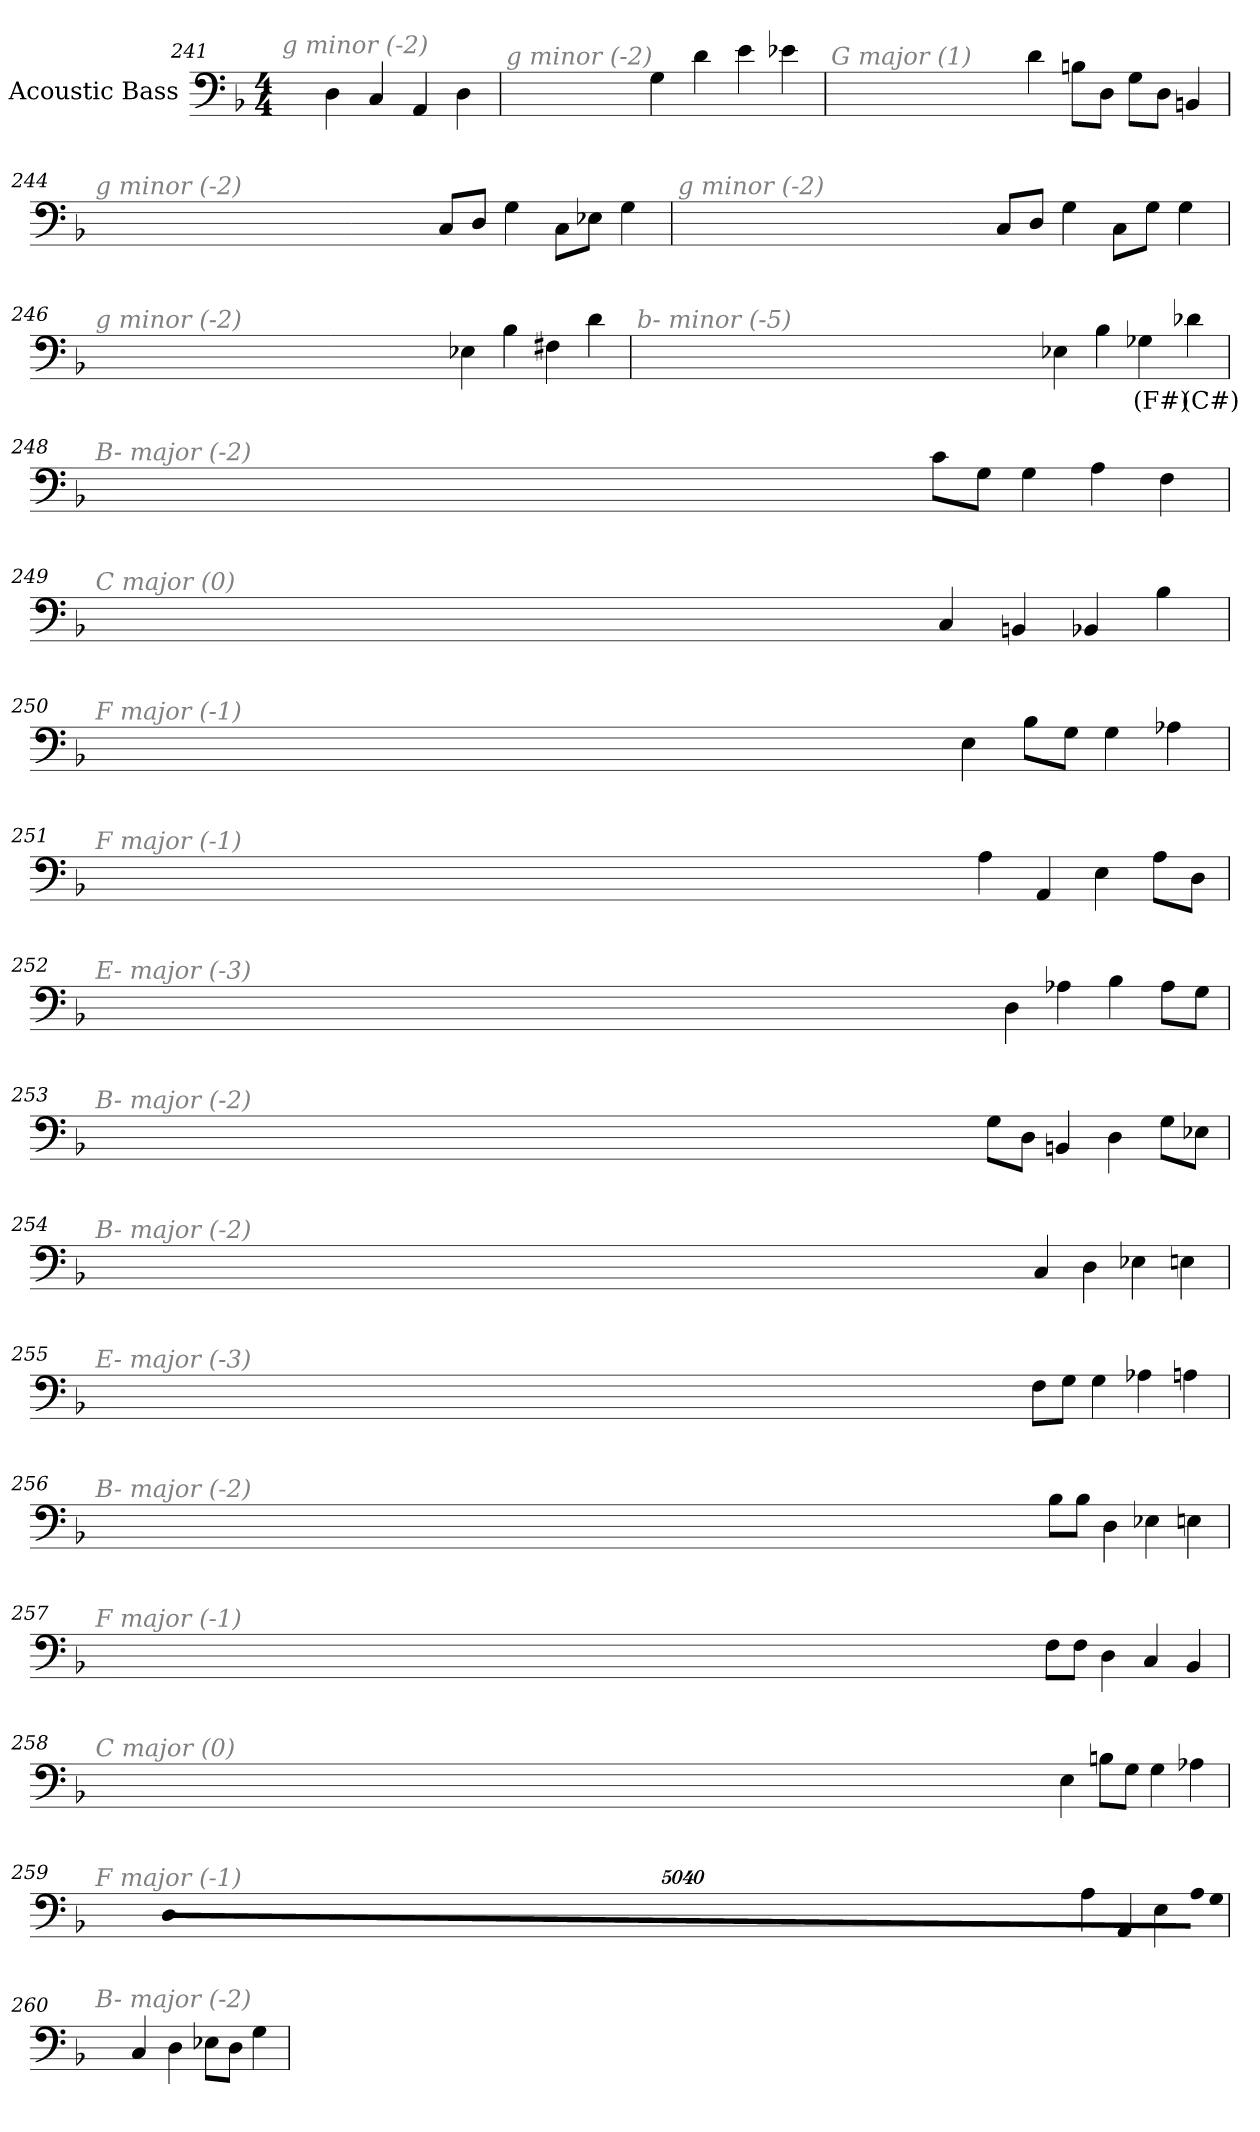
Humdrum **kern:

**kern	**text
*part1	*part1
*staff1	*staff1
*I"Acoustic Bass	*
*clefF4	*
*ITrd7c12	*
*k[b-]	*
*F:	*
*M4/4	*
=241	=241
!LO:TX:i:color=#808080:t=g minor (-2)	!
4DD	.
4CC	.
4AAA	.
4DD	.
=242	=242
!LO:TX:i:color=#808080:t=g minor (-2)	!
4GG	.
4D	.
4E	.
4E-X	.
=243	=243
!LO:TX:i:color=#808080:t=G major (1)	!
4D	.
8BBnL	.
8DDJ	.
8GGL	.
8DDJ	.
4BBBn	.
=244	=244
!LO:TX:i:color=#808080:t=g minor (-2)	!
8CCL	.
8DDJ	.
4GG	.
8CCL	.
8EE-XJ	.
4GG	.
=245	=245
!LO:TX:i:color=#808080:t=g minor (-2)	!
8CCL	.
8DDJ	.
4GG	.
8CCL	.
8GGJ	.
4GG	.
=246	=246
!LO:TX:i:color=#808080:t=g minor (-2)	!
4EE-X	.
4BB-	.
4FF#X	.
4D	.
=247	=247
!LO:TX:i:color=#808080:t=b- minor (-5)	!
4EE-X	.
4BB-	.
4GG-Xi	(F#)
4D-Xi	(C#)
=248	=248
!LO:TX:i:color=#808080:t=B- major (-2)	!
8CL	.
8GGJ	.
4GG	.
4AA	.
4FF	.
=249	=249
!LO:TX:i:color=#808080:t=C major (0)	!
4CC	.
4BBBn	.
4BBB-X	.
4BB-	.
=250	=250
!LO:TX:i:color=#808080:t=F major (-1)	!
4EE	.
8BB-L	.
8GGJ	.
4GG	.
4AA-X	.
=251	=251
!LO:TX:i:color=#808080:t=F major (-1)	!
4AA	.
4AAA	.
4EE	.
8AAL	.
8DDJ	.
=252	=252
!LO:TX:i:color=#808080:t=E- major (-3)	!
4DD	.
4AA-X	.
4BB-	.
8AA-L	.
8GGJ	.
=253	=253
!LO:TX:i:color=#808080:t=B- major (-2)	!
8GGL	.
8DDJ	.
4BBBn	.
4DD	.
8GGL	.
8EE-XJ	.
=254	=254
!LO:TX:i:color=#808080:t=B- major (-2)	!
4CC	.
4DD	.
4EE-X	.
4EEn	.
=255	=255
!LO:TX:i:color=#808080:t=E- major (-3)	!
8FFL	.
8GGJ	.
4GG	.
4AA-X	.
4AAn	.
=256	=256
!LO:TX:i:color=#808080:t=B- major (-2)	!
8BB-L	.
8BB-J	.
4DD	.
4EE-X	.
4EEn	.
=257	=257
!LO:TX:i:color=#808080:t=F major (-1)	!
8FFL	.
8FFJ	.
4DD	.
4CC	.
4BBB-	.
=258	=258
!LO:TX:i:color=#808080:t=C major (0)	!
4EE	.
8BBnL	.
8GGJ	.
4GG	.
4AA-X	.
=259	=259
!LO:TX:i:color=#808080:t=F major (-1)	!
4AA	.
4AAA	.
4EE	.
!LO:N:vis=8	!
40320%3347AAL	.
!LO:N:vis=8	!
40320%3347GG	.
!LO:N:vis=8	!
40320%3347DDJ	.
=260	=260
!LO:TX:i:color=#808080:t=B- major (-2)	!
4CC	.
4DD	.
8EE-XL	.
8DDJ	.
4GG	.
=	=
*-	*-
